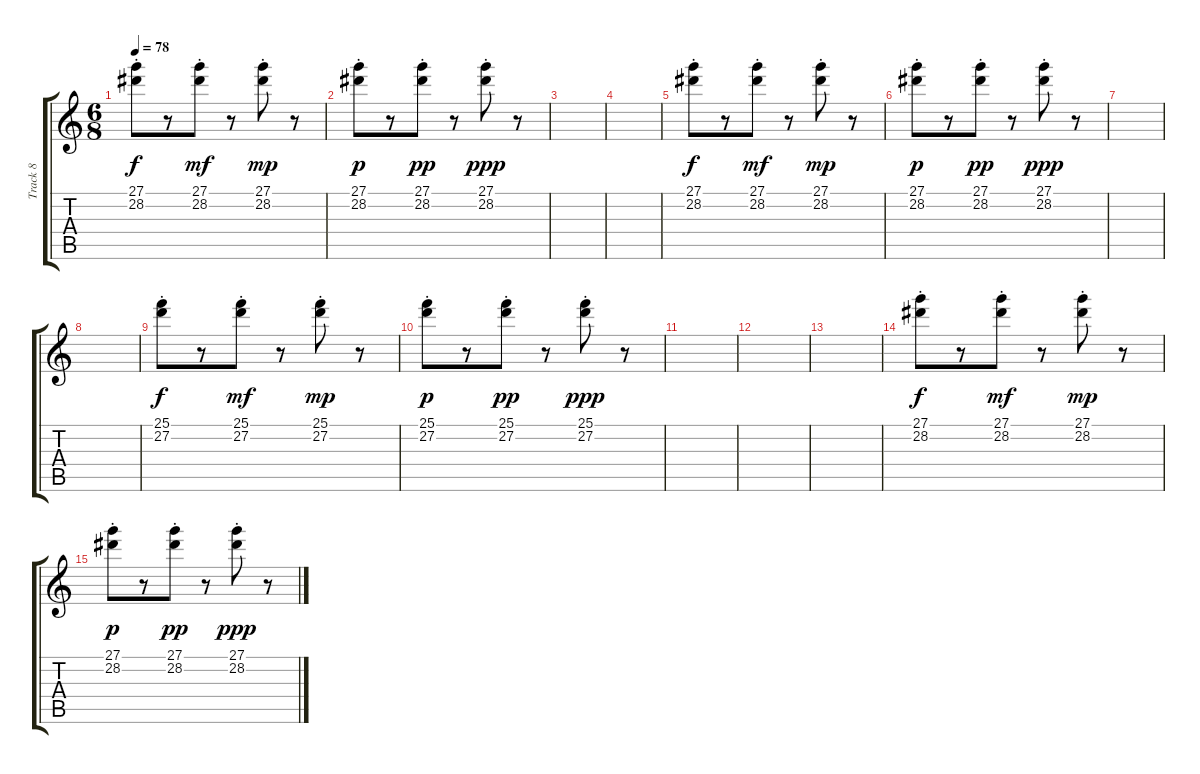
\track ("Track 8" "Track 8") {instrument stringensemble1}
\staff {score tabs}
\tuning (E4 B3 G3 D3 A2 E2) {hide}
\ts (6 8)
\tempo 78
\clef g2
\ks c
(27.1{st} 28.2{st}).8{dy f} r.8 (27.1{st} 28.2{st}).8{dy mf} r.8 (27.1{st} 28.2{st}).8{dy mp} r.8 |
(27.1{st} 28.2{st}).8{dy p} r.8 (27.1{st} 28.2{st}).8{dy pp} r.8 (27.1{st} 28.2{st}).8{dy ppp} r.8 |
|
|
(27.1{st} 28.2{st}).8{dy f} r.8 (27.1{st} 28.2{st}).8{dy mf} r.8 (27.1{st} 28.2{st}).8{dy mp} r.8 |
(27.1{st} 28.2{st}).8{dy p} r.8 (27.1{st} 28.2{st}).8{dy pp} r.8 (27.1{st} 28.2{st}).8{dy ppp} r.8 |
|
|
(25.1{st} 27.2{st}).8{dy f} r.8 (25.1{st} 27.2{st}).8{dy mf} r.8 (25.1{st} 27.2{st}).8{dy mp} r.8 |
(25.1{st} 27.2{st}).8{dy p} r.8 (25.1{st} 27.2{st}).8{dy pp} r.8 (25.1{st} 27.2{st}).8{dy ppp} r.8 |
|
|
|
(27.1{st} 28.2{st}).8{dy f} r.8 (27.1{st} 28.2{st}).8{dy mf} r.8 (27.1{st} 28.2{st}).8{dy mp} r.8 |
(27.1{st} 28.2{st}).8{dy p} r.8 (27.1{st} 28.2{st}).8{dy pp} r.8 (27.1{st} 28.2{st}).8{dy ppp} r.8
